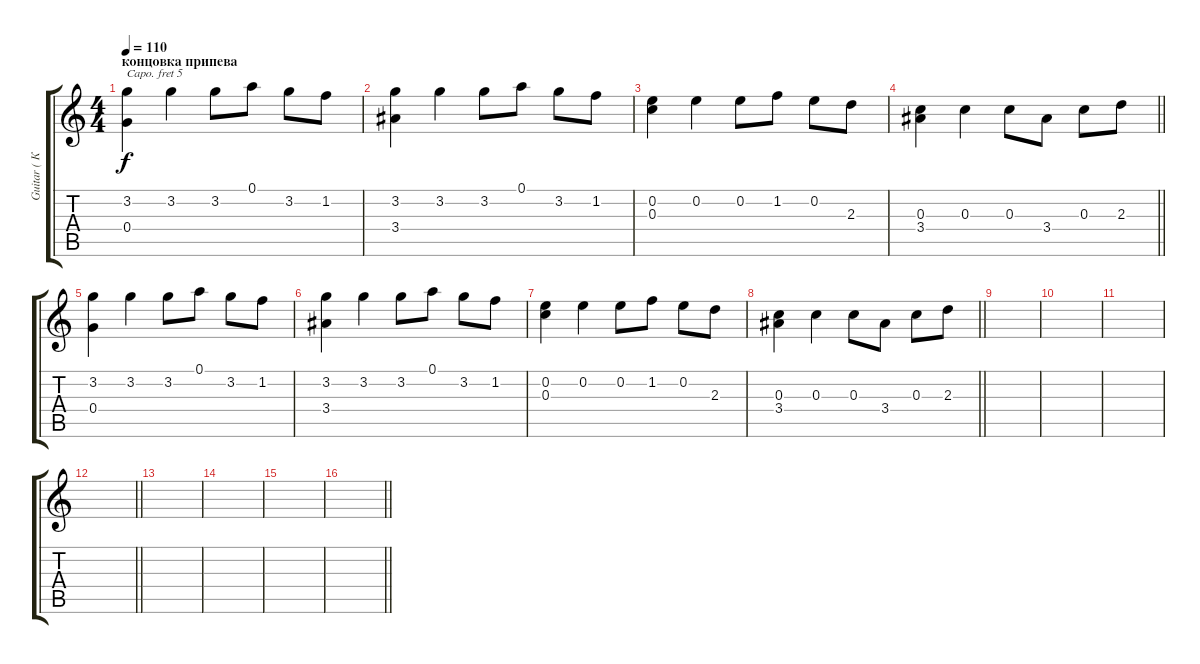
\track ("Guitar ( Капо 5) осн" "Guitar ( К") {instrument acousticguitarsteel}
\staff {score tabs}
\capo 5
\tuning (E4 B3 G3 D3 A2 E2) {hide}
\ts (4 4)
\section ("" "концовка припева")
\tempo 110
\clef g2
\ks c
(3.2 0.4).4{dy f} 3.2.4 3.2.8 0.1.8 3.2.8 1.2.8 |
(3.2 3.4).4 3.2.4 3.2.8 0.1.8 3.2.8 1.2.8 |
(0.2 0.3).4 0.2.4 0.2.8 1.2.8 0.2.8 2.3.8 |
\barLineRight lightlight
(0.3 3.4).4 0.3.4 0.3.8 3.4.8 0.3.8 2.3.8 |
(3.2 0.4).4 3.2.4 3.2.8 0.1.8 3.2.8 1.2.8 |
(3.2 3.4).4 3.2.4 3.2.8 0.1.8 3.2.8 1.2.8 |
(0.2 0.3).4 0.2.4 0.2.8 1.2.8 0.2.8 2.3.8 |
\barLineRight lightlight
(0.3 3.4).4 0.3.4 0.3.8 3.4.8 0.3.8 2.3.8 |
|
|
|
\barLineRight lightlight
|
|
|
|
\barLineRight lightlight
